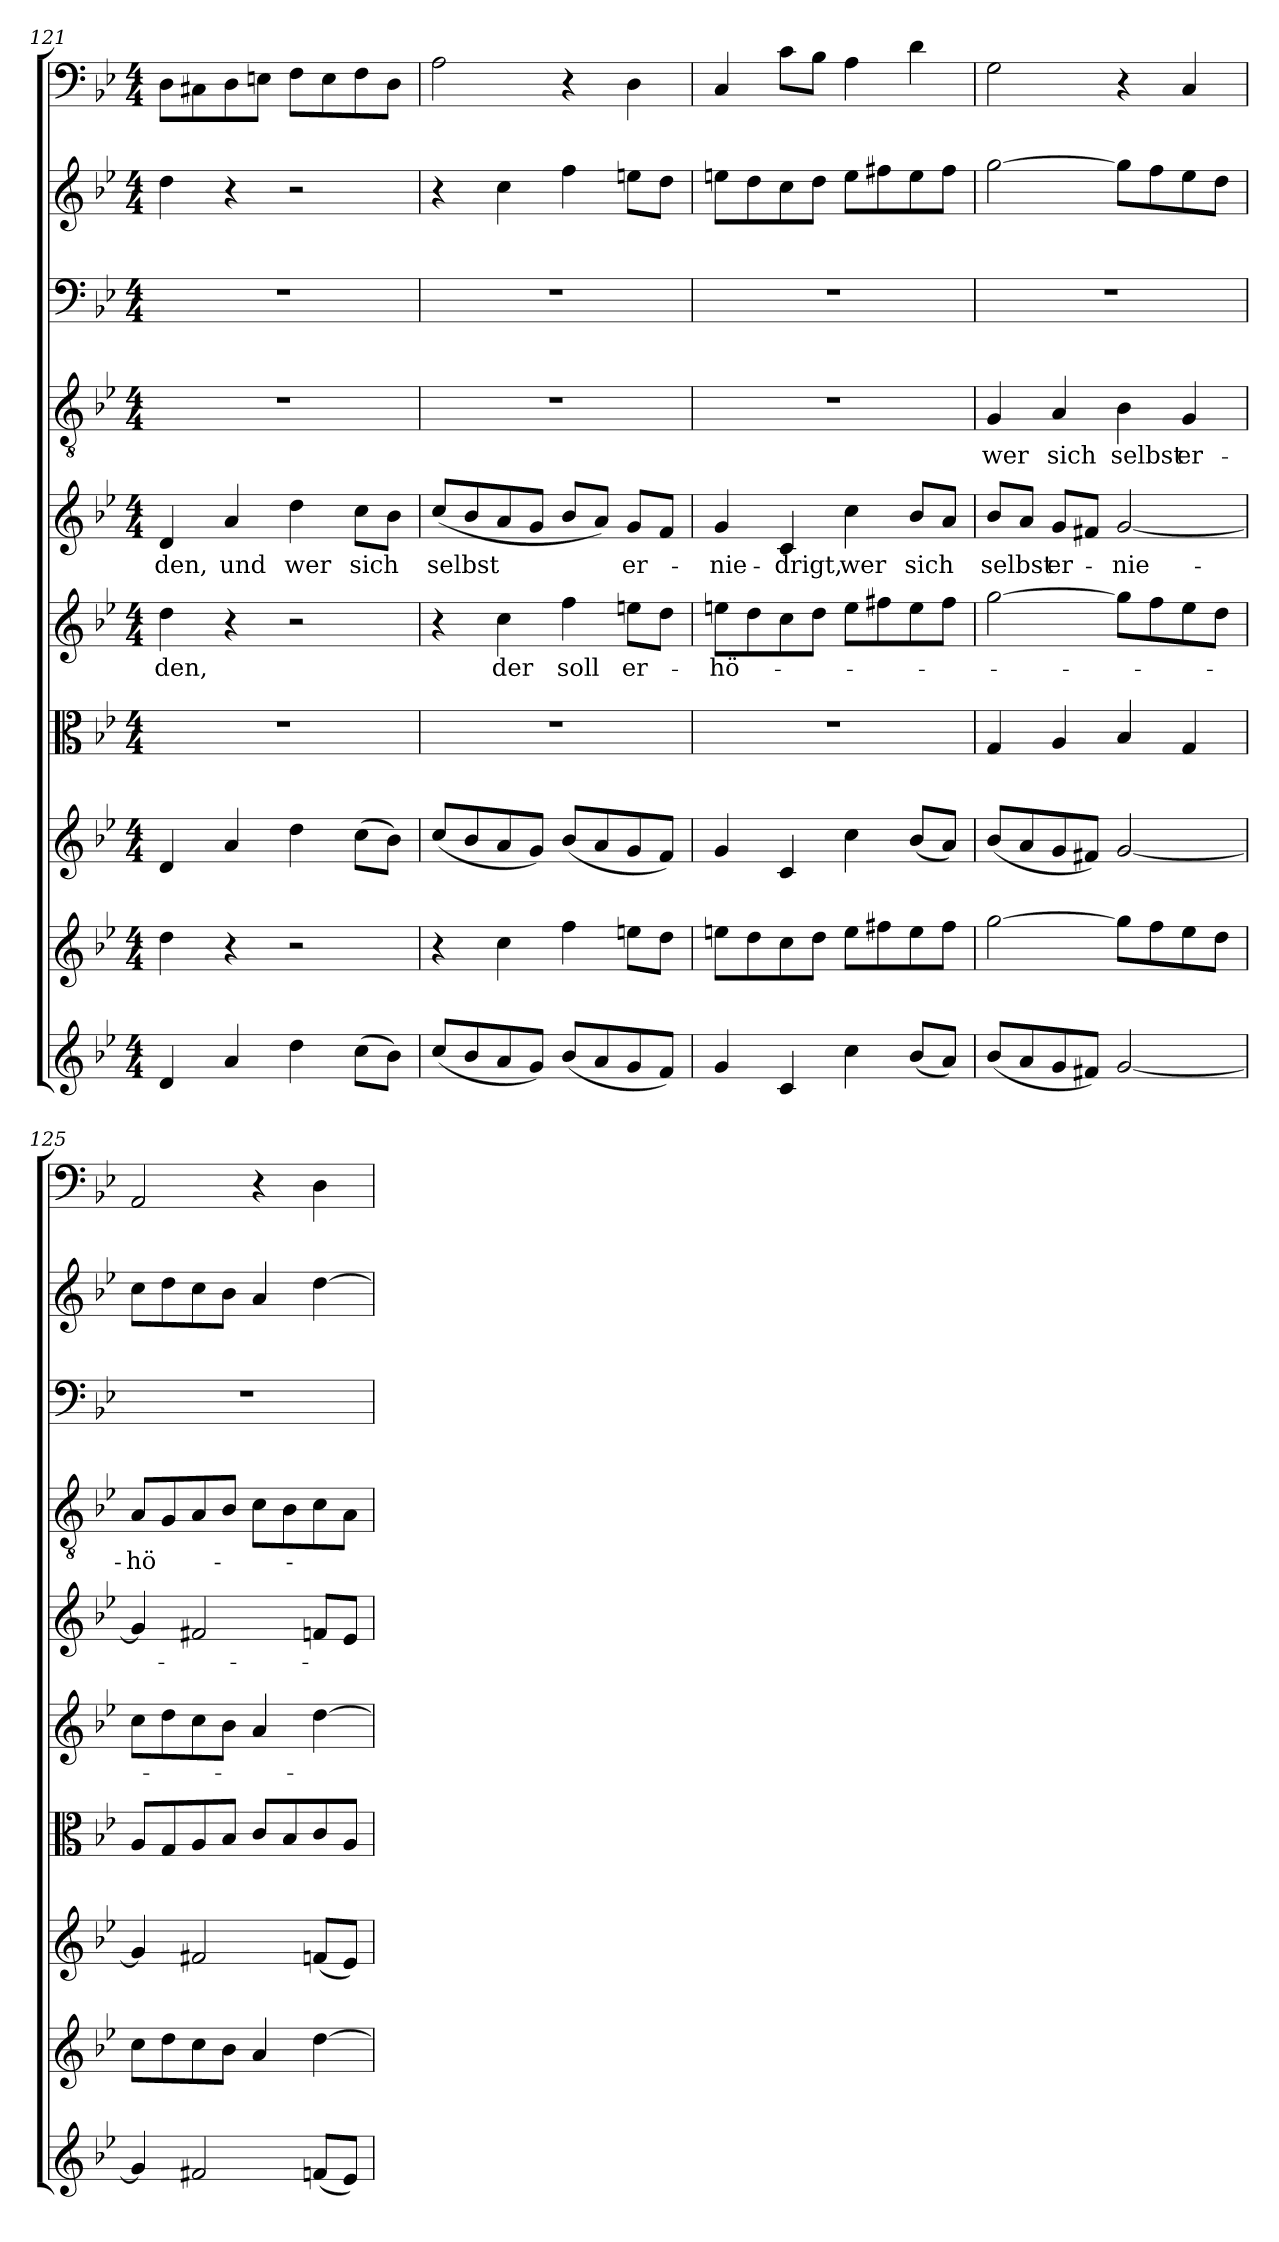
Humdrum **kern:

**kern	**kern	**kern	**kern	**kern	**text	**kern	**text	**kern	**text	**kern	**kern	**kern
*part10	*part9	*part8	*part7	*part6	*part6	*part5	*part5	*part4	*part4	*part3	*part2	*part1
*staff10	*staff9	*staff8	*staff7	*staff6	*staff6	*staff5	*staff5	*staff4	*staff4	*staff3	*staff2	*staff1
*clefG2	*clefG2	*clefG2	*clefC3	*clefG2	*	*clefG2	*	*clefGv2	*	*clefF4	*clefG2	*clefF4
*k[b-e-]	*k[b-e-]	*k[b-e-]	*k[b-e-]	*k[b-e-]	*	*k[b-e-]	*	*k[b-e-]	*	*k[b-e-]	*k[b-e-]	*k[b-e-]
*g:	*g:	*g:	*g:	*g:	*	*g:	*	*g:	*	*g:	*g:	*g:
*M4/4	*M4/4	*M4/4	*M4/4	*M4/4	*	*M4/4	*	*M4/4	*	*M4/4	*M4/4	*M4/4
=121	=121	=121	=121	=121	=121	=121	=121	=121	=121	=121	=121	=121
4d/	4dd\	4d/	1r	4dd\	-den,	4d/	-den,	1r	.	1r	4dd\	8D\L
.	.	.	.	.	.	.	.	.	.	.	.	8C#X\
4a/	4r	4a/	.	4r	.	4a/	und	.	.	.	4r	8D\
.	.	.	.	.	.	.	.	.	.	.	.	8En\J
4dd\	2r	4dd\	.	2r	.	4dd\	wer	.	.	.	2r	8F\L
.	.	.	.	.	.	.	.	.	.	.	.	8E\
(8cc\L	.	(8cc\L	.	.	.	8cc\L	sich	.	.	.	.	8F\
8b-\J)	.	8b-\J)	.	.	.	8b-\J	.	.	.	.	.	8D\J
=122	=122	=122	=122	=122	=122	=122	=122	=122	=122	=122	=122	=122
(8cc/L	4r	(8cc/L	1r	4r	.	(8cc/L	selbst	1r	.	1r	4r	2A\
8b-/	.	8b-/	.	.	.	8b-/	.	.	.	.	.	.
8a/	4cc\	8a/	.	4cc\	der	8a/	.	.	.	.	4cc\	.
8g/J)	.	8g/J)	.	.	.	8g/J	.	.	.	.	.	.
(8b-/L	4ff\	(8b-/L	.	4ff\	soll	8b-/L	.	.	.	.	4ff\	4r
8a/	.	8a/	.	.	.	8a/J)	.	.	.	.	.	.
8g/	8een\L	8g/	.	8een\L	er-	8g/L	er-	.	.	.	8een\L	4D\
8f/J)	8dd\J	8f/J)	.	8dd\J	.	8f/J	.	.	.	.	8dd\J	.
=123	=123	=123	=123	=123	=123	=123	=123	=123	=123	=123	=123	=123
4g/	8een\L	4g/	1r	8een\L	-hö-	4g/	-nie-	1r	.	1r	8een\L	4C/
.	8dd\	.	.	8dd\	.	.	.	.	.	.	8dd\	.
4c/	8cc\	4c/	.	8cc\	.	4c/	-drigt,	.	.	.	8cc\	8c\L
.	8dd\J	.	.	8dd\J	.	.	.	.	.	.	8dd\J	8B-\J
4cc\	8ee\L	4cc\	.	8ee\L	.	4cc\	wer	.	.	.	8ee\L	4A\
.	8ff#X\	.	.	8ff#X\	.	.	.	.	.	.	8ff#X\	.
(8b-/L	8ee\	(8b-/L	.	8ee\	.	8b-/L	sich	.	.	.	8ee\	4d\
8a/J)	8ff#\J	8a/J)	.	8ff#\J	.	8a/J	.	.	.	.	8ff#\J	.
=124	=124	=124	=124	=124	=124	=124	=124	=124	=124	=124	=124	=124
(8b-/L	[2gg\	(8b-/L	4G/	[2gg\	.	8b-/L	selbst	4G/	wer	1r	[2gg\	2G\
8a/	.	8a/	.	.	.	8a/J	.	.	.	.	.	.
8g/	.	8g/	4A/	.	.	8g/L	er-	4A/	sich	.	.	.
8f#X/J)	.	8f#X/J)	.	.	.	8f#X/J	.	.	.	.	.	.
[2g/	8gg\L]	[2g/	4B-/	8gg\L]	.	[2g/	-nie-	4B-\	selbst	.	8gg\L]	4r
.	8ff\	.	.	8ff\	.	.	.	.	.	.	8ff\	.
.	8ee-\	.	4G/	8ee-\	.	.	.	4G/	er-	.	8ee-\	4C/
.	8dd\J	.	.	8dd\J	.	.	.	.	.	.	8dd\J	.
=125	=125	=125	=125	=125	=125	=125	=125	=125	=125	=125	=125	=125
4g/]	8cc\L	4g/]	8A/L	8cc\L	.	4g/]	.	8A/L	-hö-	1r	8cc\L	2AA/
.	8dd\	.	8G/	8dd\	.	.	.	8G/	.	.	8dd\	.
2f#X/	8cc\	2f#X/	8A/	8cc\	.	2f#X/	.	8A/	.	.	8cc\	.
.	8b-\J	.	8B-/J	8b-\J	.	.	.	8B-/J	.	.	8b-\J	.
.	4a/	.	8c/L	4a/	.	.	.	8c\L	.	.	4a/	4r
.	.	.	8B-/	.	.	.	.	8B-\	.	.	.	.
(8fn/L	[4dd\	(8fn/L	8c/	[4dd\	.	8fn/L	.	8c\	.	.	[4dd\	4D\
8e-/J)	.	8e-/J)	8A/J	.	.	8e-/J	.	8A\J	.	.	.	.
=	=	=	=	=	=	=	=	=	=	=	=	=
*-	*-	*-	*-	*-	*-	*-	*-	*-	*-	*-	*-	*-
